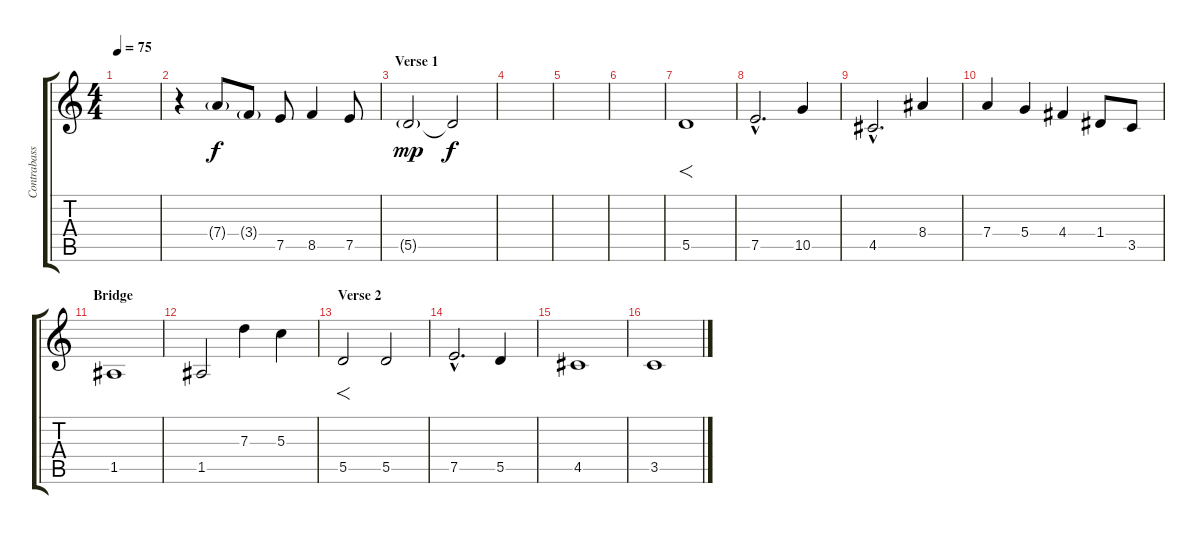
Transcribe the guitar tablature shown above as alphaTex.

\track ("Contrabass" "Contrabass") {instrument contrabass}
\staff {score tabs}
\tuning (E4 B3 G3 D3 A2 E2) {hide}
\ts (4 4)
\tempo 75
\clef g2
\ks c
|
r.4 7.4{g}.8 3.4{g}.8 7.5.8{dy f} 8.5.4 7.5.8 |
\section ("" "Verse 1")
5.5{g}.2{dy mp} 5.5{t}.2{dy f volume 0} |
|
|
|
5.5.1{f} |
7.5{hac}.2{d} 10.5.4 |
4.5{hac}.2{d} 8.4.4 |
7.4.4 5.4.4 4.4.4 1.4.8 3.5.8 |
\section ("" "Bridge")
1.5.1 |
1.5.2 7.3.4 5.3.4 |
\section ("" "Verse 2")
5.5.2{f} 5.5.2 |
7.5{hac}.2{d} 5.5.4 |
4.5.1 |
3.5.1
